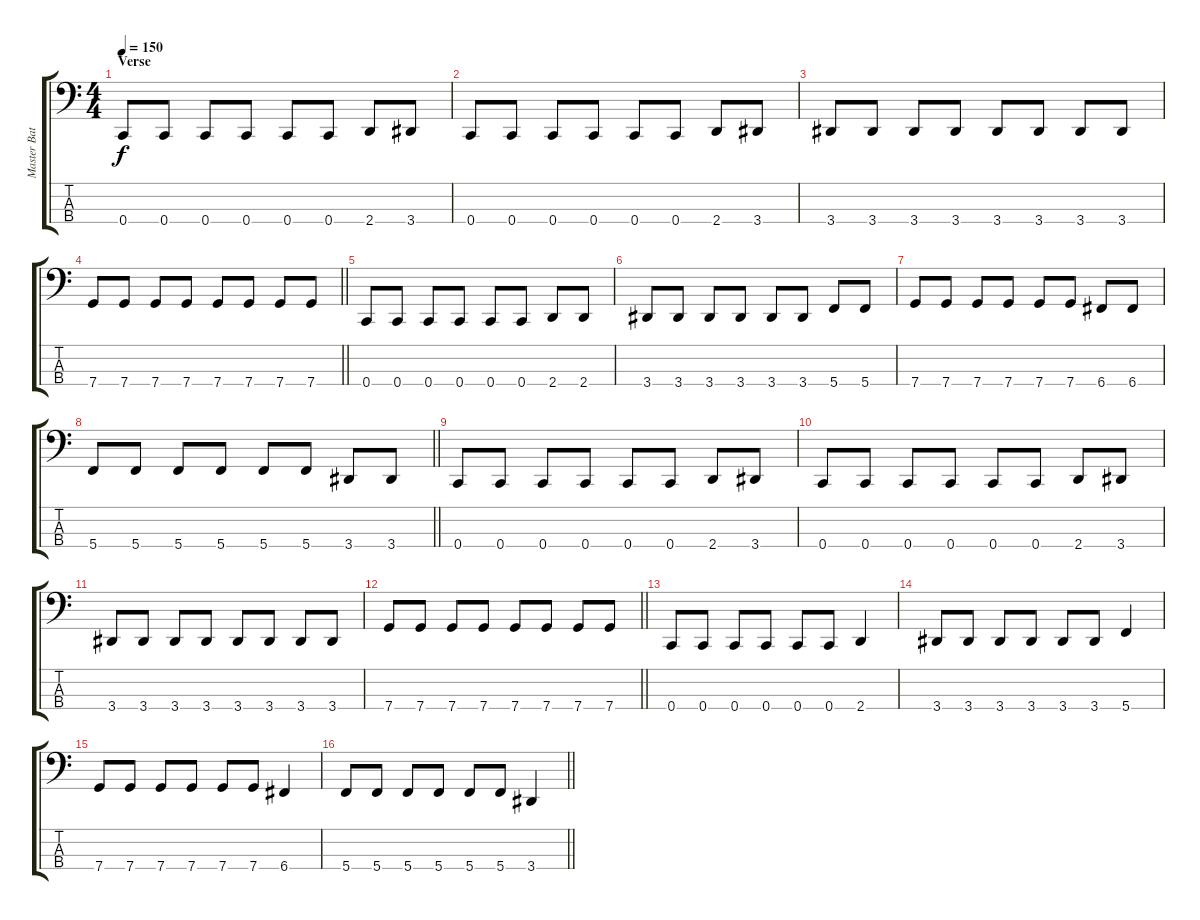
\track ("Master Bates" "Master Bat") {instrument electricbassfinger}
\staff {score tabs}
\tuning (F2 C2 G1 C1) {hide}
\ts (4 4)
\section ("" "Verse")
\tempo 150
\clef f4
\ks c
0.4.8{dy f} 0.4.8 0.4.8 0.4.8 0.4.8 0.4.8 2.4.8 3.4.8 |
0.4.8 0.4.8 0.4.8 0.4.8 0.4.8 0.4.8 2.4.8 3.4.8 |
3.4.8 3.4.8 3.4.8 3.4.8 3.4.8 3.4.8 3.4.8 3.4.8 |
\barLineRight lightlight
7.4.8 7.4.8 7.4.8 7.4.8 7.4.8 7.4.8 7.4.8 7.4.8 |
\section ("" "")
0.4.8 0.4.8 0.4.8 0.4.8 0.4.8 0.4.8 2.4.8 2.4.8 |
3.4.8 3.4.8 3.4.8 3.4.8 3.4.8 3.4.8 5.4.8 5.4.8 |
7.4.8 7.4.8 7.4.8 7.4.8 7.4.8 7.4.8 6.4.8 6.4.8 |
\barLineRight lightlight
5.4.8 5.4.8 5.4.8 5.4.8 5.4.8 5.4.8 3.4.8 3.4.8 |
\section ("" "")
0.4.8 0.4.8 0.4.8 0.4.8 0.4.8 0.4.8 2.4.8 3.4.8 |
0.4.8 0.4.8 0.4.8 0.4.8 0.4.8 0.4.8 2.4.8 3.4.8 |
3.4.8 3.4.8 3.4.8 3.4.8 3.4.8 3.4.8 3.4.8 3.4.8 |
\barLineRight lightlight
7.4.8 7.4.8 7.4.8 7.4.8 7.4.8 7.4.8 7.4.8 7.4.8 |
\section ("" "")
0.4.8 0.4.8 0.4.8 0.4.8 0.4.8 0.4.8 2.4.4 |
3.4.8 3.4.8 3.4.8 3.4.8 3.4.8 3.4.8 5.4.4 |
7.4.8 7.4.8 7.4.8 7.4.8 7.4.8 7.4.8 6.4.4 |
\barLineRight lightlight
5.4.8 5.4.8 5.4.8 5.4.8 5.4.8 5.4.8 3.4.4
